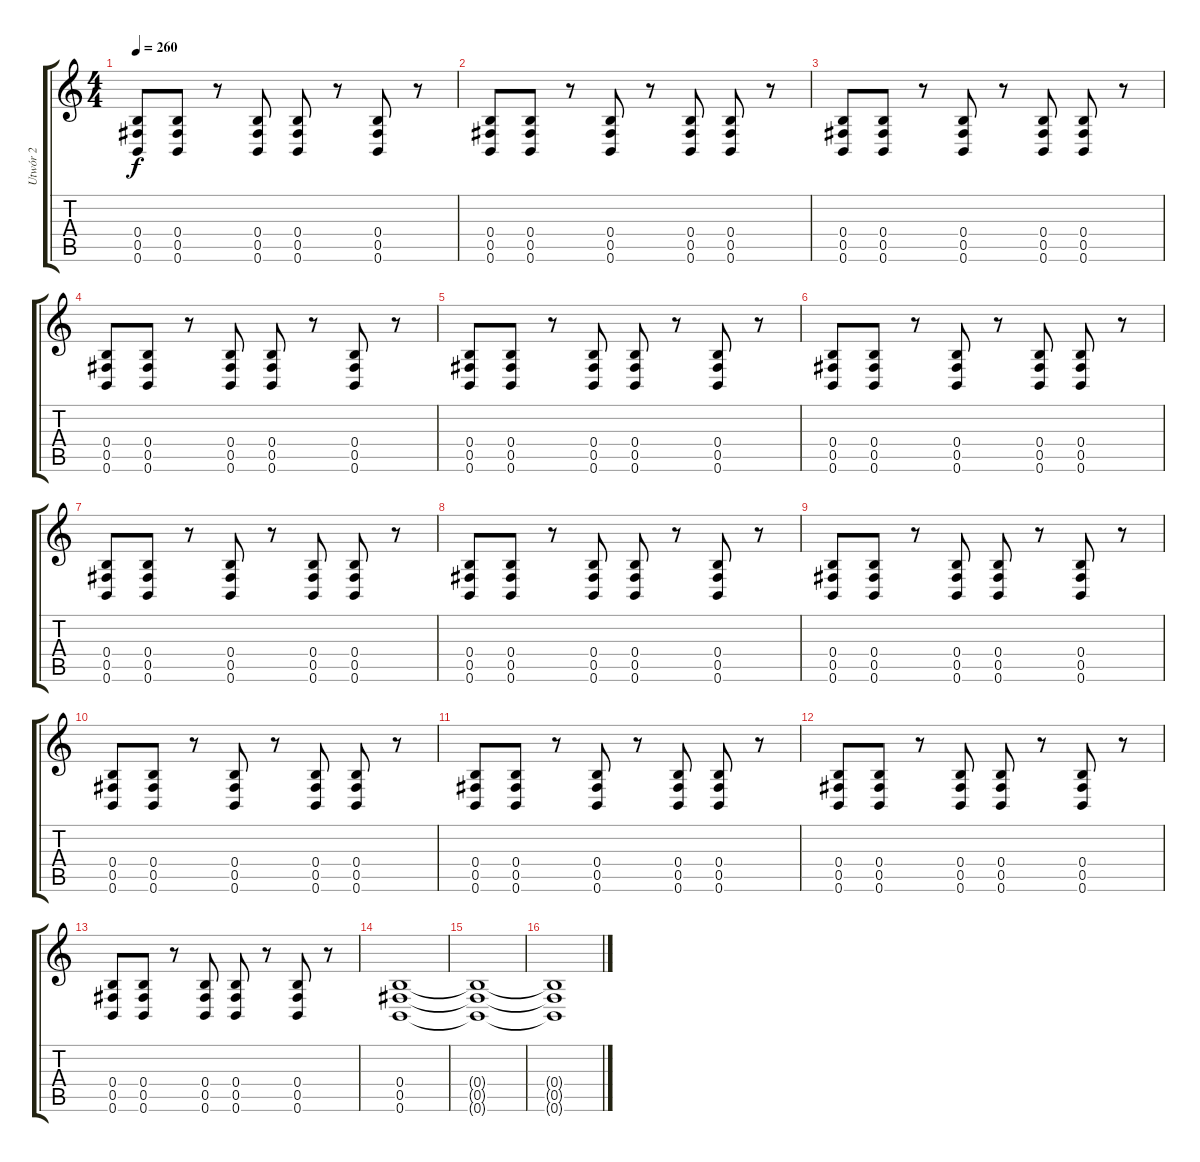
\track ("Utwór 2" "Utwór 2") {instrument distortionguitar}
\staff {score tabs}
\tuning (Db4 Ab3 E3 B2 Gb2 B1) {hide}
\ts (4 4)
\tempo 260
\clef g2
\ks c
(0.4 0.5 0.6).8{dy f} (0.4 0.5 0.6).8 r.8 (0.4 0.5 0.6).8 (0.4 0.5 0.6).8 r.8 (0.4 0.5 0.6).8 r.8 |
(0.4 0.5 0.6).8 (0.4 0.5 0.6).8 r.8 (0.4 0.5 0.6).8 r.8 (0.4 0.5 0.6).8 (0.4 0.5 0.6).8 r.8 |
(0.4 0.5 0.6).8 (0.4 0.5 0.6).8 r.8 (0.4 0.5 0.6).8 r.8 (0.4 0.5 0.6).8 (0.4 0.5 0.6).8 r.8 |
(0.4 0.5 0.6).8 (0.4 0.5 0.6).8 r.8 (0.4 0.5 0.6).8 (0.4 0.5 0.6).8 r.8 (0.4 0.5 0.6).8 r.8 |
(0.4 0.5 0.6).8 (0.4 0.5 0.6).8 r.8 (0.4 0.5 0.6).8 (0.4 0.5 0.6).8 r.8 (0.4 0.5 0.6).8 r.8 |
(0.4 0.5 0.6).8 (0.4 0.5 0.6).8 r.8 (0.4 0.5 0.6).8 r.8 (0.4 0.5 0.6).8 (0.4 0.5 0.6).8 r.8 |
(0.4 0.5 0.6).8 (0.4 0.5 0.6).8 r.8 (0.4 0.5 0.6).8 r.8 (0.4 0.5 0.6).8 (0.4 0.5 0.6).8 r.8 |
(0.4 0.5 0.6).8 (0.4 0.5 0.6).8 r.8 (0.4 0.5 0.6).8 (0.4 0.5 0.6).8 r.8 (0.4 0.5 0.6).8 r.8 |
(0.4 0.5 0.6).8 (0.4 0.5 0.6).8 r.8 (0.4 0.5 0.6).8 (0.4 0.5 0.6).8 r.8 (0.4 0.5 0.6).8 r.8 |
(0.4 0.5 0.6).8 (0.4 0.5 0.6).8 r.8 (0.4 0.5 0.6).8 r.8 (0.4 0.5 0.6).8 (0.4 0.5 0.6).8 r.8 |
(0.4 0.5 0.6).8 (0.4 0.5 0.6).8 r.8 (0.4 0.5 0.6).8 r.8 (0.4 0.5 0.6).8 (0.4 0.5 0.6).8 r.8 |
(0.4 0.5 0.6).8 (0.4 0.5 0.6).8 r.8 (0.4 0.5 0.6).8 (0.4 0.5 0.6).8 r.8 (0.4 0.5 0.6).8 r.8 |
(0.4 0.5 0.6).8 (0.4 0.5 0.6).8 r.8 (0.4 0.5 0.6).8 (0.4 0.5 0.6).8 r.8 (0.4 0.5 0.6).8 r.8 |
(0.4 0.5 0.6).1 |
(0.4{t} 0.5{t} 0.6{t}).1 |
(0.4{t} 0.5{t} 0.6{t}).1
